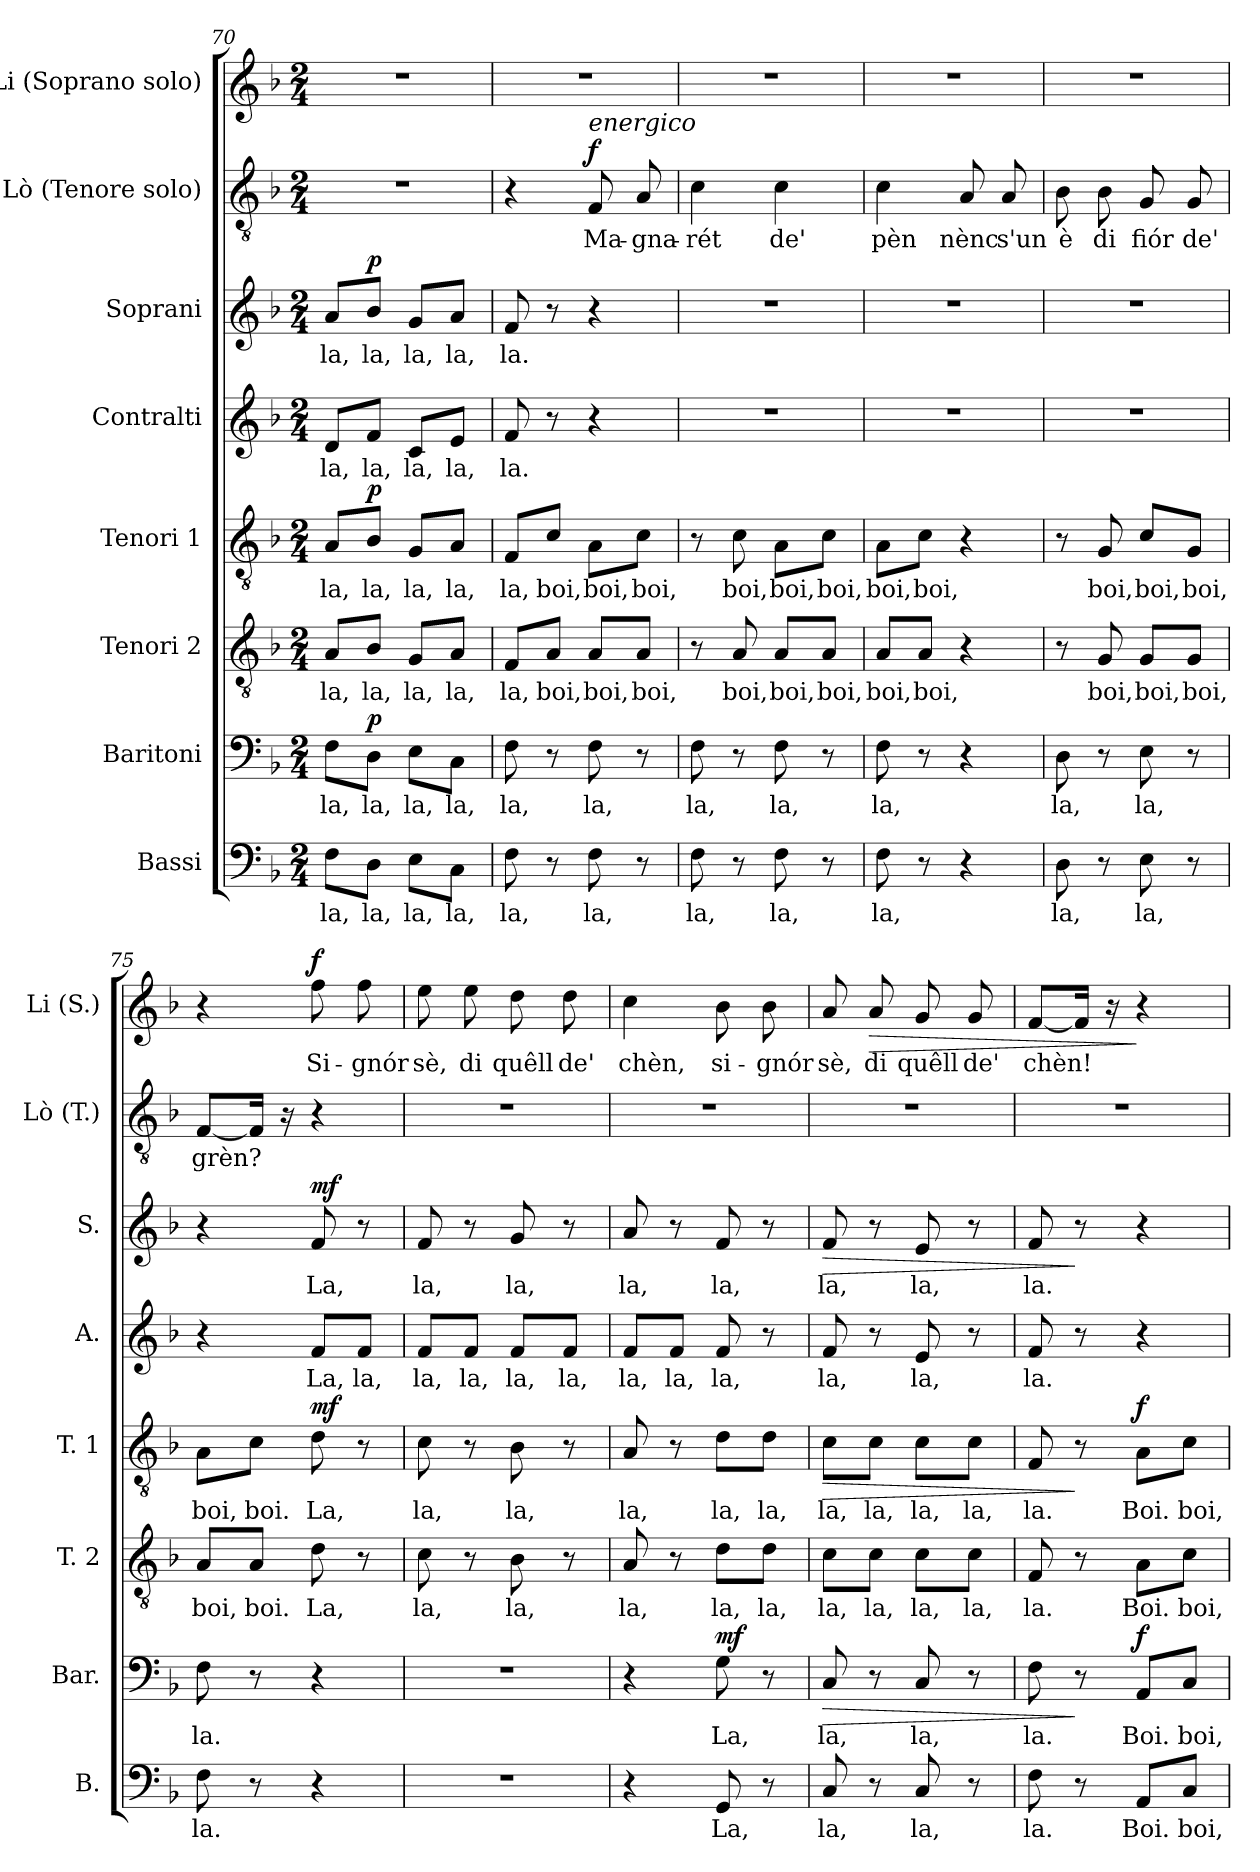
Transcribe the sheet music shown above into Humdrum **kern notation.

**kern	**text	**kern	**text	**dynam	**kern	**text	**kern	**text	**dynam	**kern	**text	**kern	**text	**dynam	**kern	**text	**dynam	**kern	**text	**dynam
*part8	*part8	*part7	*part7	*part7	*part6	*part6	*part5	*part5	*part5	*part4	*part4	*part3	*part3	*part3	*part2	*part2	*part2	*part1	*part1	*part1
*staff8	*staff8	*staff7	*staff7	*staff7	*staff6	*staff6	*staff5	*staff5	*staff5	*staff4	*staff4	*staff3	*staff3	*staff3	*staff2	*staff2	*staff2	*staff1	*staff1	*staff1
*I"Bassi	*	*I"Baritoni	*	*	*I"Tenori 2	*	*I"Tenori 1	*	*	*I"Contralti	*	*I"Soprani	*	*	*I"Lò (Tenore solo)	*	*	*I"Li (Soprano solo)	*	*
*I'B.	*	*I'Bar.	*	*	*I'T. 2	*	*I'T. 1	*	*	*I'A.	*	*I'S.	*	*	*I'Lò (T.)	*	*	*I'Li (S.)	*	*
*clefF4	*	*clefF4	*	*	*clefGv2	*	*clefGv2	*	*	*clefG2	*	*clefG2	*	*	*clefGv2	*	*	*clefG2	*	*
*k[b-]	*	*k[b-]	*	*	*k[b-]	*	*k[b-]	*	*	*k[b-]	*	*k[b-]	*	*	*k[b-]	*	*	*k[b-]	*	*
*M2/4	*	*M2/4	*	*	*M2/4	*	*M2/4	*	*	*M2/4	*	*M2/4	*	*	*M2/4	*	*	*M2/4	*	*
=70	=70	=70	=70	=70	=70	=70	=70	=70	=70	=70	=70	=70	=70	=70	=70	=70	=70	=70	=70	=70
!	!LO:LY:b	!	!LO:LY:b	!	!	!LO:LY:b	!	!LO:LY:b	!	!	!LO:LY:b	!	!LO:LY:b	!	!	!	!	!	!	!
8F\L	la,	8F\L	la,	.	8A/L	la,	8A/L	la,	.	8d/L	la,	8a/L	la,	.	2r	.	.	2r	.	.
!	!LO:LY:b	!	!LO:LY:b	!LO:DY:a	!	!LO:LY:b	!	!LO:LY:b	!LO:DY:a	!	!LO:LY:b	!	!LO:LY:b	!LO:DY:a	!	!	!	!	!	!
8D\J	la,	8D\J	la,	p	8B-/J	la,	8B-/J	la,	p	8f/J	la,	8b-/J	la,	p	.	.	.	.	.	.
!	!LO:LY:b	!	!LO:LY:b	!	!	!LO:LY:b	!	!LO:LY:b	!	!	!LO:LY:b	!	!LO:LY:b	!	!	!	!	!	!	!
8E\L	la,	8E\L	la,	.	8G/L	la,	8G/L	la,	.	8c/L	la,	8g/L	la,	.	.	.	.	.	.	.
!	!LO:LY:b	!	!LO:LY:b	!	!	!LO:LY:b	!	!LO:LY:b	!	!	!LO:LY:b	!	!LO:LY:b	!	!	!	!	!	!	!
8C\J	la,	8C\J	la,	.	8A/J	la,	8A/J	la,	.	8e/J	la,	8a/J	la,	.	.	.	.	.	.	.
=71	=71	=71	=71	=71	=71	=71	=71	=71	=71	=71	=71	=71	=71	=71	=71	=71	=71	=71	=71	=71
!	!LO:LY:b	!	!LO:LY:b	!	!	!LO:LY:b	!	!LO:LY:b	!	!	!LO:LY:b	!	!LO:LY:b	!	!	!	!	!	!	!
8F\	la,	8F\	la,	.	8F/L	la,	8F/L	la,	.	8f/	la.	8f/	la.	.	4r	.	.	2r	.	.
!	!	!	!	!	!	!LO:LY:b	!	!LO:LY:b	!	!	!	!	!	!	!	!	!	!	!	!
8r	.	8r	.	.	8A/J	boi,	8c/J	boi,	.	8r	.	8r	.	.	.	.	.	.	.	.
!	!	!	!	!	!	!	!	!	!	!	!	!	!	!	!LO:TX:a:i:t=energico	!	!	!	!	!
!	!LO:LY:b	!	!LO:LY:b	!	!	!LO:LY:b	!	!LO:LY:b	!	!	!	!	!	!	!	!LO:LY:b	!LO:DY:a	!	!	!
8F\	la,	8F\	la,	.	8A/L	boi,	8A\L	boi,	.	4r	.	4r	.	.	8F/	Ma-	f	.	.	.
!	!	!	!	!	!	!LO:LY:b	!	!LO:LY:b	!	!	!	!	!	!	!	!LO:LY:b	!	!	!	!
8r	.	8r	.	.	8A/J	boi,	8c\J	boi,	.	.	.	.	.	.	8A/	-gna-	.	.	.	.
=72	=72	=72	=72	=72	=72	=72	=72	=72	=72	=72	=72	=72	=72	=72	=72	=72	=72	=72	=72	=72
!	!LO:LY:b	!	!LO:LY:b	!	!	!	!	!	!	!	!	!	!	!	!	!LO:LY:b	!	!	!	!
8F\	la,	8F\	la,	.	8r	.	8r	.	.	2r	.	2r	.	.	4c\	-rét	.	2r	.	.
!	!	!	!	!	!	!LO:LY:b	!	!LO:LY:b	!	!	!	!	!	!	!	!	!	!	!	!
8r	.	8r	.	.	8A/	boi,	8c\	boi,	.	.	.	.	.	.	.	.	.	.	.	.
!	!LO:LY:b	!	!LO:LY:b	!	!	!LO:LY:b	!	!LO:LY:b	!	!	!	!	!	!	!	!LO:LY:b	!	!	!	!
8F\	la,	8F\	la,	.	8A/L	boi,	8A\L	boi,	.	.	.	.	.	.	4c\	de'	.	.	.	.
!	!	!	!	!	!	!LO:LY:b	!	!LO:LY:b	!	!	!	!	!	!	!	!	!	!	!	!
8r	.	8r	.	.	8A/J	boi,	8c\J	boi,	.	.	.	.	.	.	.	.	.	.	.	.
!!LO:PB:g=z
=73	=73	=73	=73	=73	=73	=73	=73	=73	=73	=73	=73	=73	=73	=73	=73	=73	=73	=73	=73	=73
!	!LO:LY:b	!	!LO:LY:b	!	!	!LO:LY:b	!	!LO:LY:b	!	!	!	!	!	!	!	!LO:LY:b	!	!	!	!
8F\	la,	8F\	la,	.	8A/L	boi,	8A\L	boi,	.	2r	.	2r	.	.	4c\	pèn	.	2r	.	.
!	!	!	!	!	!	!LO:LY:b	!	!LO:LY:b	!	!	!	!	!	!	!	!	!	!	!	!
8r	.	8r	.	.	8A/J	boi,	8c\J	boi,	.	.	.	.	.	.	.	.	.	.	.	.
!	!	!	!	!	!	!	!	!	!	!	!	!	!	!	!	!LO:LY:b	!	!	!	!
4r	.	4r	.	.	4r	.	4r	.	.	.	.	.	.	.	8A/	nènc	.	.	.	.
!	!	!	!	!	!	!	!	!	!	!	!	!	!	!	!	!LO:LY:b	!	!	!	!
.	.	.	.	.	.	.	.	.	.	.	.	.	.	.	8A/	s'un	.	.	.	.
=74	=74	=74	=74	=74	=74	=74	=74	=74	=74	=74	=74	=74	=74	=74	=74	=74	=74	=74	=74	=74
!	!LO:LY:b	!	!LO:LY:b	!	!	!	!	!	!	!	!	!	!	!	!	!LO:LY:b	!	!	!	!
8D\	la,	8D\	la,	.	8r	.	8r	.	.	2r	.	2r	.	.	8B-\	è	.	2r	.	.
!	!	!	!	!	!	!LO:LY:b	!	!LO:LY:b	!	!	!	!	!	!	!	!LO:LY:b	!	!	!	!
8r	.	8r	.	.	8G/	boi,	8G/	boi,	.	.	.	.	.	.	8B-\	di	.	.	.	.
!	!LO:LY:b	!	!LO:LY:b	!	!	!LO:LY:b	!	!LO:LY:b	!	!	!	!	!	!	!	!LO:LY:b	!	!	!	!
8E\	la,	8E\	la,	.	8G/L	boi,	8c/L	boi,	.	.	.	.	.	.	8G/	fiór	.	.	.	.
!	!	!	!	!	!	!LO:LY:b	!	!LO:LY:b	!	!	!	!	!	!	!	!LO:LY:b	!	!	!	!
8r	.	8r	.	.	8G/J	boi,	8G/J	boi,	.	.	.	.	.	.	8G/	de'	.	.	.	.
=75	=75	=75	=75	=75	=75	=75	=75	=75	=75	=75	=75	=75	=75	=75	=75	=75	=75	=75	=75	=75
!	!LO:LY:b	!	!LO:LY:b	!	!	!LO:LY:b	!	!LO:LY:b	!	!	!	!	!	!	!	!LO:LY:b	!	!	!	!
8F\	la.	8F\	la.	.	8A/L	boi,	8A\L	boi,	.	4r	.	4r	.	.	[8F/L	grèn?	.	4r	.	.
!	!	!	!	!	!	!LO:LY:b	!	!LO:LY:b	!	!	!	!	!	!	!	!	!	!	!	!
8r	.	8r	.	.	8A/J	boi.	8c\J	boi.	.	.	.	.	.	.	16F/Jk]	.	.	.	.	.
.	.	.	.	.	.	.	.	.	.	.	.	.	.	.	16r	.	.	.	.	.
!	!	!	!	!	!	!LO:LY:b	!	!LO:LY:b	!LO:DY:a	!	!LO:LY:b	!	!LO:LY:b	!LO:DY:a	!	!	!	!	!LO:LY:b	!LO:DY:a
4r	.	4r	.	.	8d\	La,	8d\	La,	mf	8f/L	La,	8f/	La,	mf	4r	.	.	8ff\	Si-	f
!	!	!	!	!	!	!	!	!	!	!	!LO:LY:b	!	!	!	!	!	!	!	!LO:LY:b	!
.	.	.	.	.	8r	.	8r	.	.	8f/J	la,	8r	.	.	.	.	.	8ff\	-gnór	.
=76	=76	=76	=76	=76	=76	=76	=76	=76	=76	=76	=76	=76	=76	=76	=76	=76	=76	=76	=76	=76
!	!	!	!	!	!	!LO:LY:b	!	!LO:LY:b	!	!	!LO:LY:b	!	!LO:LY:b	!	!	!	!	!	!LO:LY:b	!
2r	.	2r	.	.	8c\	la,	8c\	la,	.	8f/L	la,	8f/	la,	.	2r	.	.	8ee\	sè,	.
!	!	!	!	!	!	!	!	!	!	!	!LO:LY:b	!	!	!	!	!	!	!	!LO:LY:b	!
.	.	.	.	.	8r	.	8r	.	.	8f/J	la,	8r	.	.	.	.	.	8ee\	di	.
!	!	!	!	!	!	!LO:LY:b	!	!LO:LY:b	!	!	!LO:LY:b	!	!LO:LY:b	!	!	!	!	!	!LO:LY:b	!
.	.	.	.	.	8B-\	la,	8B-\	la,	.	8f/L	la,	8g/	la,	.	.	.	.	8dd\	quêll	.
!	!	!	!	!	!	!	!	!	!	!	!LO:LY:b	!	!	!	!	!	!	!	!LO:LY:b	!
.	.	.	.	.	8r	.	8r	.	.	8f/J	la,	8r	.	.	.	.	.	8dd\	de'	.
!!LO:PB:g=z
=77	=77	=77	=77	=77	=77	=77	=77	=77	=77	=77	=77	=77	=77	=77	=77	=77	=77	=77	=77	=77
!	!	!	!	!	!	!LO:LY:b	!	!LO:LY:b	!	!	!LO:LY:b	!	!LO:LY:b	!	!	!	!	!	!LO:LY:b	!
4r	.	4r	.	.	8A/	la,	8A/	la,	.	8f/L	la,	8a/	la,	.	2r	.	.	4cc\	chèn,	.
!	!	!	!	!	!	!	!	!	!	!	!LO:LY:b	!	!	!	!	!	!	!	!	!
.	.	.	.	.	8r	.	8r	.	.	8f/J	la,	8r	.	.	.	.	.	.	.	.
!	!LO:LY:b	!	!LO:LY:b	!LO:DY:a	!	!LO:LY:b	!	!LO:LY:b	!	!	!LO:LY:b	!	!LO:LY:b	!	!	!	!	!	!LO:LY:b	!
8GG/	La,	8G\	La,	mf	8d\L	la,	8d\L	la,	.	8f/	la,	8f/	la,	.	.	.	.	8b-\	si-	.
!	!	!	!	!	!	!LO:LY:b	!	!LO:LY:b	!	!	!	!	!	!	!	!	!	!	!LO:LY:b	!
8r	.	8r	.	.	8d\J	la,	8d\J	la,	.	8r	.	8r	.	.	.	.	.	8b-\	-gnór	.
=78	=78	=78	=78	=78	=78	=78	=78	=78	=78	=78	=78	=78	=78	=78	=78	=78	=78	=78	=78	=78
!	!LO:LY:b	!	!LO:LY:b	!LO:HP:b	!	!LO:LY:b	!	!LO:LY:b	!LO:HP:b	!	!LO:LY:b	!	!LO:LY:b	!LO:HP:b	!	!	!	!	!LO:LY:b	!
8C/	la,	8C/	la,	>	8c\L	la,	8c\L	la,	>	8f/	la,	8f/	la,	>	2r	.	.	8a/	sè,	.
!	!	!	!	!	!	!LO:LY:b	!	!LO:LY:b	!	!	!	!	!	!	!	!	!	!	!LO:LY:b	!LO:HP:b
8r	.	8r	.	.	8c\J	la,	8c\J	la,	.	8r	.	8r	.	.	.	.	.	8a/	di	>
!	!LO:LY:b	!	!LO:LY:b	!	!	!LO:LY:b	!	!LO:LY:b	!	!	!LO:LY:b	!	!LO:LY:b	!	!	!	!	!	!LO:LY:b	!
8C/	la,	8C/	la,	.	8c\L	la,	8c\L	la,	.	8e/	la,	8e/	la,	.	.	.	.	8g/	quêll	.
!	!	!	!	!	!	!LO:LY:b	!	!LO:LY:b	!	!	!	!	!	!	!	!	!	!	!LO:LY:b	!
8r	.	8r	.	.	8c\J	la,	8c\J	la,	.	8r	.	8r	.	.	.	.	.	8g/	de'	.
=79	=79	=79	=79	=79	=79	=79	=79	=79	=79	=79	=79	=79	=79	=79	=79	=79	=79	=79	=79	=79
!	!LO:LY:b	!	!LO:LY:b	!	!	!LO:LY:b	!	!LO:LY:b	!	!	!LO:LY:b	!	!LO:LY:b	!	!	!	!	!	!LO:LY:b	!
8F\	la.	8F\	la.	.	8F/	la.	8F/	la.	.	8f/	la.	8f/	la.	.	2r	.	.	[8f/L	chèn!	.
8r	.	8r	.	]	8r	.	8r	.	]	8r	.	8r	.	]	.	.	.	16f/Jk]	.	.
.	.	.	.	.	.	.	.	.	.	.	.	.	.	.	.	.	.	16r	.	.
!	!LO:LY:b	!	!LO:LY:b	!LO:DY:a	!	!LO:LY:b	!	!LO:LY:b	!LO:DY:a	!	!	!	!	!	!	!	!	!	!	!
8AA/L	Boi.	8AA/L	Boi.	f	8A\L	Boi.	8A\L	Boi.	f	4r	.	4r	.	.	.	.	.	4r	.	]
!	!LO:LY:b	!	!LO:LY:b	!	!	!LO:LY:b	!	!LO:LY:b	!	!	!	!	!	!	!	!	!	!	!	!
8C/J	boi,	8C/J	boi,	.	8c\J	boi,	8c\J	boi,	.	.	.	.	.	.	.	.	.	.	.	.
=	=	=	=	=	=	=	=	=	=	=	=	=	=	=	=	=	=	=	=	=
*-	*-	*-	*-	*-	*-	*-	*-	*-	*-	*-	*-	*-	*-	*-	*-	*-	*-	*-	*-	*-
